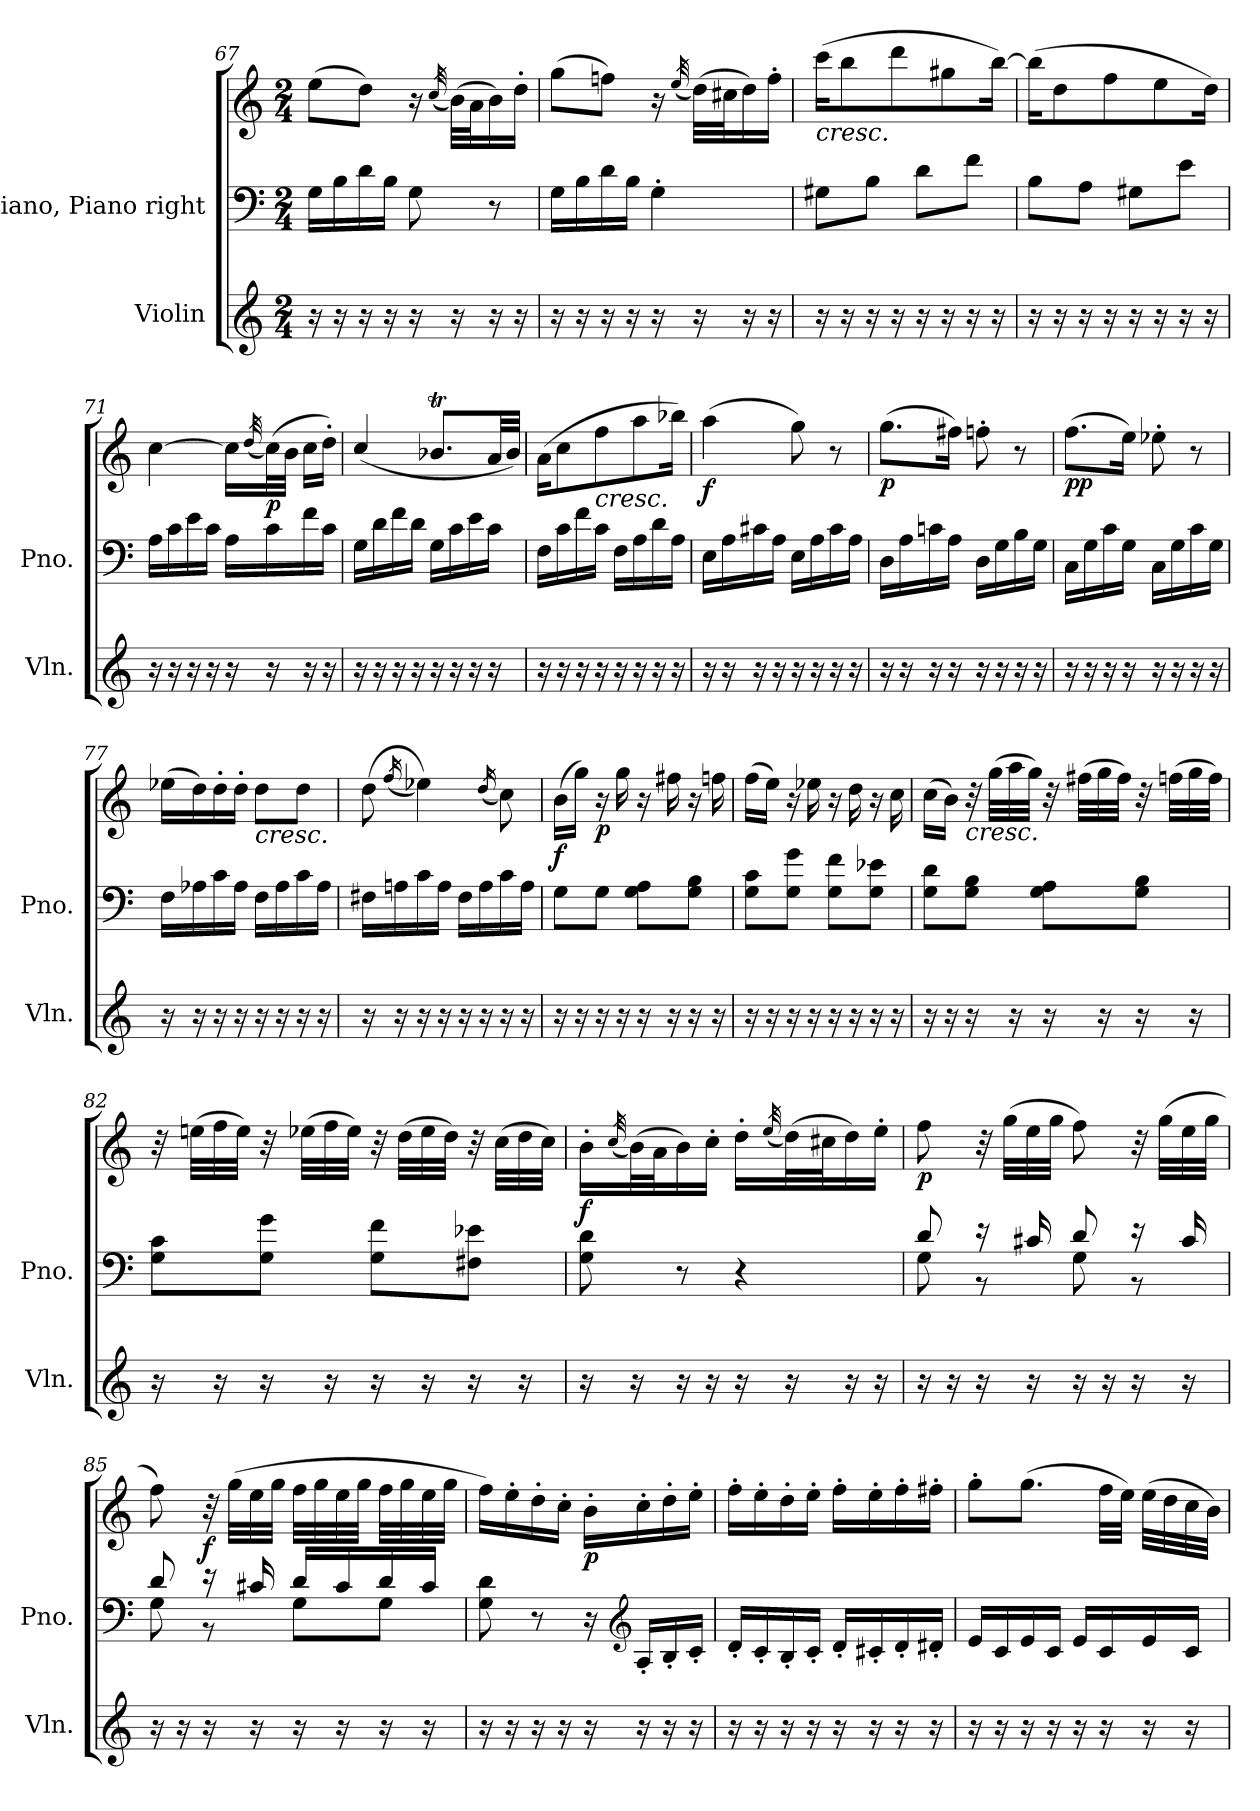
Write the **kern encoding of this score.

**kern	**kern	**kern	**dynam
*part2	*part1	*part1	*part1
*staff3	*staff2	*staff1	*staff1/2
*I"Violin	*I"Piano, Piano right	*	*
*I'Vln.	*I'Pno.	*	*
*clefG2	*clefF4	*clefG2	*
*k[]	*k[]	*k[]	*
*M2/4	*M2/4	*M2/4	*
=67	=67	=67	=67
16r	16G\LL	(>8ee\L	.
16r	16B\	.	.
16r	16d\	8dd\J)	.
16r	16B\JJ	.	.
16r	8G\	16r	.
.	.	(<32qcc/	.
16r	.	(>32b\LLL)	.
.	.	32a\J	.
16r	8r	16b\)	.
16r	.	16dd'\JJ	.
=68	=68	=68	=68
16r	16G\LL	(>8gg\L	.
16r	16B\	.	.
16r	16d\	8ffn\J)	.
16r	16B\JJ	.	.
16r	4G'\	16r	.
.	.	(<32qee/	.
16r	.	(>32dd\LLL)	.
.	.	32cc#X\J	.
16r	.	16dd\)	.
16r	.	16ff'\JJ	.
=69	=69	=69	=69
!	!	!LO:TX:b:i:t=cresc.	!
16r	8G#X\L	(>16ccc\KL	.
16r	.	8bb\	.
16r	8B\J	.	.
16r	.	8ddd\	.
16r	8d\L	.	.
16r	.	8gg#X\	.
16r	8f\J	.	.
16r	.	[16bb\Jk)	.
!!LO:LB:g=z
=70	=70	=70	=70
16r	8B\L	(>16bb\KL]	.
16r	.	8dd\	.
16r	8A\J	.	.
16r	.	8ff\	.
16r	8G#X\L	.	.
16r	.	8ee\	.
16r	8e\J	.	.
16r	.	16dd\Jk)	.
=71	=71	=71	=71
16r	16A\LL	[4cc\	.
16r	16c\	.	.
16r	16e\	.	.
16r	16c\JJ	.	.
16r	16A\LL	16cc\LL]	.
.	.	(<32qdd/	.
!	!	!	!LO:DY:b
16r	16c\	(>32cc\L)	p
.	.	32b\JJJ	.
16r	16f\	16cc\LL	.
16r	16c\JJ	16dd'\JJ)	.
=72	=72	=72	=72
16r	16G\LL	(<4cc/	.
16r	16d\	.	.
16r	16f\	.	.
16r	16d\JJ	.	.
16r	16G\LL	8.b-XT/L	.
16r	16c\	.	.
16r	16e\	.	.
16r	16c\JJ	32a/LL	.
.	.	32b-/JJJ)	.
=73	=73	=73	=73
16r	16F\LL	(>16a\KL	.
16r	16c\	8cc\	.
16r	16f\	.	.
!	!	!LO:TX:b:i:t=cresc.	!
16r	16c\JJ	8ff\	.
16r	16F\LL	.	.
16r	16A\	8aa\	.
16r	16d\	.	.
16r	16A\JJ	16bb-X\Jk)	.
!!LO:LB:g=z
=74	=74	=74	=74
!	!	!	!LO:DY:b
16r	16E\LL	(>4aa\	f
16r	16A\	.	.
16r	16c#X\	.	.
16r	16A\JJ	.	.
16r	16E\LL	8gg\)	.
16r	16A\	.	.
16r	16c#\	8r	.
16r	16A\JJ	.	.
=75	=75	=75	=75
!	!	!	!LO:DY:b
16r	16D\LL	(>8.gg\L	p
16r	16A\	.	.
16r	16cn\	.	.
16r	16A\JJ	16ff#X\Jk)	.
16r	16D\LL	8ffn'\	.
16r	16G\	.	.
16r	16B\	8r	.
16r	16G\JJ	.	.
=76	=76	=76	=76
!	!	!	!LO:DY:b
16r	16C\LL	(>8.ff\L	pp
16r	16G\	.	.
16r	16c\	.	.
16r	16G\JJ	16ee\Jk)	.
16r	16C\LL	8ee-X'\	.
16r	16G\	.	.
16r	16c\	8r	.
16r	16G\JJ	.	.
=77	=77	=77	=77
16r	16F\LL	(>16ee-X\LL	.
16r	16A-X\	16dd\)	.
16r	16c\	16dd'\	.
16r	16A-\JJ	16dd'\JJ	.
!	!	!LO:TX:b:i:t=cresc.	!
16r	16F\LL	8dd\L	.
16r	16A-\	.	.
16r	16c\	8dd\J	.
16r	16A-\JJ	.	.
!!LO:LB:g=z
=78	=78	=78	=78
16r	16F#X\LL	(>8dd\	.
16r	16An\	.	.
.	.	(<16qff/	.
16r	16c\	4ee-X\))	.
16r	16A\JJ	.	.
16r	16F#\LL	.	.
16r	16A\	.	.
.	.	(<16qdd/	.
16r	16c\	8cc\)	.
16r	16A\JJ	.	.
=79	=79	=79	=79
!	!	!	!LO:DY:b
16r	8G\L	(>16b\LL	f
16r	.	16gg\JJ)	.
!	!	!	!LO:DY:b
16r	8G\J	16r	p
16r	.	16gg\	.
16r	8G\ 8A\L	16r	.
16r	.	16ff#X\	.
16r	8G\ 8B\J	16r	.
16r	.	16ffn\	.
=80	=80	=80	=80
16r	8G\ 8c\L	(>16ff\LL	.
16r	.	16ee\JJ)	.
16r	8G\ 8g\J	16r	.
16r	.	16ee-X\	.
16r	8G\ 8f\L	16r	.
16r	.	16dd\	.
16r	8G\ 8e-X\J	16r	.
16r	.	16cc\	.
!!LO:PB:g=z
=81	=81	=81	=81
16r	8G\ 8d\L	(>16cc\LL	.
16r	.	16b\JJ)	.
!	!	!LO:TX:b:i:t=cresc.	!
16r	8G\ 8B\J	32r	.
.	.	(>32gg\LLL	.
16r	.	32aa\	.
.	.	32gg\JJJ)	.
16r	8G\ 8A\L	32r	.
.	.	(>32ff#X\LLL	.
16r	.	32gg\	.
.	.	32ff#\JJJ)	.
16r	8G\ 8B\J	32r	.
.	.	(>32ffn\LLL	.
16r	.	32gg\	.
.	.	32ff\JJJ)	.
=82	=82	=82	=82
16r	8G\ 8c\L	32r	.
.	.	(>32een\LLL	.
16r	.	32ff\	.
.	.	32ee\JJJ)	.
16r	8G\ 8g\J	32r	.
.	.	(>32ee-X\LLL	.
16r	.	32ff\	.
.	.	32ee-\JJJ)	.
16r	8G\ 8f\L	32r	.
.	.	(>32dd\LLL	.
16r	.	32ee-\	.
.	.	32dd\JJJ)	.
16r	8F#X\ 8e-X\J	32r	.
.	.	(>32cc\LLL	.
16r	.	32dd\	.
.	.	32cc\JJJ)	.
=83	=83	=83	=83
!	!	!	!LO:DY:b
16r	8G\ 8d\	16b'\LL	f
.	.	(<32qcc/	.
16r	.	(>32b\L)	.
.	.	32a\J	.
16r	8r	16b\)	.
16r	.	16cc'\JJ	.
16r	4r	16dd'\LL	.
.	.	(<32qee/	.
16r	.	(>32dd\L)	.
.	.	32cc#X\J	.
16r	.	16dd\)	.
16r	.	16ee'\JJ	.
!!LO:LB:g=z
=84	=84	=84	=84
*	*^	*	*
!	!	!	!	!LO:DY:b
16r	8d/	8G\	8ff\	p
16r	.	.	.	.
16r	16r	8r	32r	.
.	.	.	(>32gg\LLL	.
16r	16c#X/	.	32ee\	.
.	.	.	32gg\JJJ	.
16r	8d/	8G\	8ff\)	.
16r	.	.	.	.
16r	16r	8r	32r	.
.	.	.	(>32gg\LLL	.
16r	16c#/	.	32ee\	.
.	.	.	32gg\JJJ	.
=85	=85	=85	=85	=85
16r	8d/	8G\	8ff\)	.
16r	.	.	.	.
!	!	!	!	!LO:DY:b
16r	16r	8r	32r	f
.	.	.	(>32gg\LLL	.
16r	16c#X/	.	32ee\	.
.	.	.	32gg\JJJ	.
16r	16d/LL	8G\L	32ff\LLL	.
.	.	.	32gg\	.
16r	16c#/	.	32ee\	.
.	.	.	32gg\JJJ	.
16r	16d/	8G\J	32ff\LLL	.
.	.	.	32gg\	.
16r	16c#/JJ	.	32ee\	.
.	.	.	32gg\JJJ	.
*	*v	*v	*	*
=86	=86	=86	=86
16r	8G\ 8d\	16ff\LL)	.
16r	.	16ee'\	.
16r	8r	16dd'\	.
16r	.	16cc'\JJ	.
!	!	!	!LO:DY:b
16r	16r	16b'\LL	p
*	*clefG2	*	*
16r	16A'/LL	16cc'\	.
16r	16B'/	16dd'\	.
16r	16c'/JJ	16ee'\JJ	.
=87	=87	=87	=87
16r	16d'/LL	16ff'\LL	.
16r	16c'/	16ee'\	.
16r	16B'/	16dd'\	.
16r	16c'/JJ	16ee'\JJ	.
16r	16d'/LL	16ff'\LL	.
16r	16c#X'/	16ee'\	.
16r	16d'/	16ff'\	.
16r	16d#X'/JJ	16ff#X'\JJ	.
!!LO:LB:g=z
=88	=88	=88	=88
16r	16e/LL	8gg'\L	.
16r	16c/	.	.
16r	16e/	(>8.gg\J	.
16r	16c/JJ	.	.
16r	16e/LL	.	.
16r	16c/	32ff\LLL	.
.	.	32ee\JJJ)	.
16r	16e/	(>32ee\LLL	.
.	.	32dd\	.
16r	16c/JJ	32cc\	.
.	.	32b\JJJ)	.
=	=	=	=
*-	*-	*-	*-
